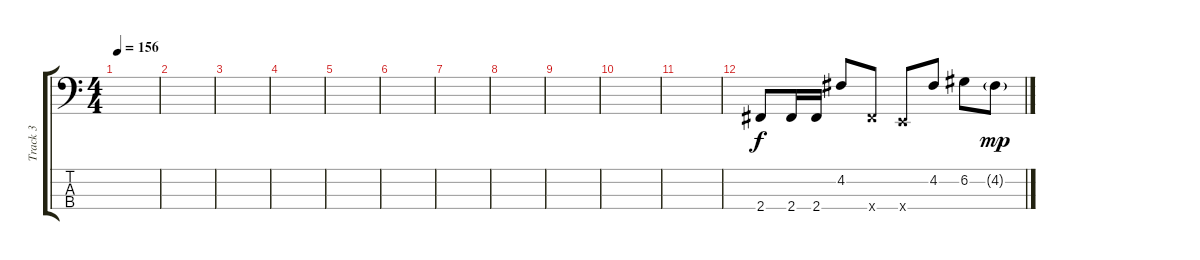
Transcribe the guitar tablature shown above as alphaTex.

\track ("Track 3" "Track 3") {instrument slapbass1}
\staff {score tabs}
\tuning (G2 D2 A1 E1) {hide}
\ts (4 4)
\tempo 156
\clef f4
\ks c
|
|
|
|
|
|
|
|
|
|
|
2.4.8{dy f} 2.4.16 2.4.16 4.2.8 2.4{x}.8 0.4{x}.8 4.2.8 6.2.8 4.2{g}.8{dy mp}
